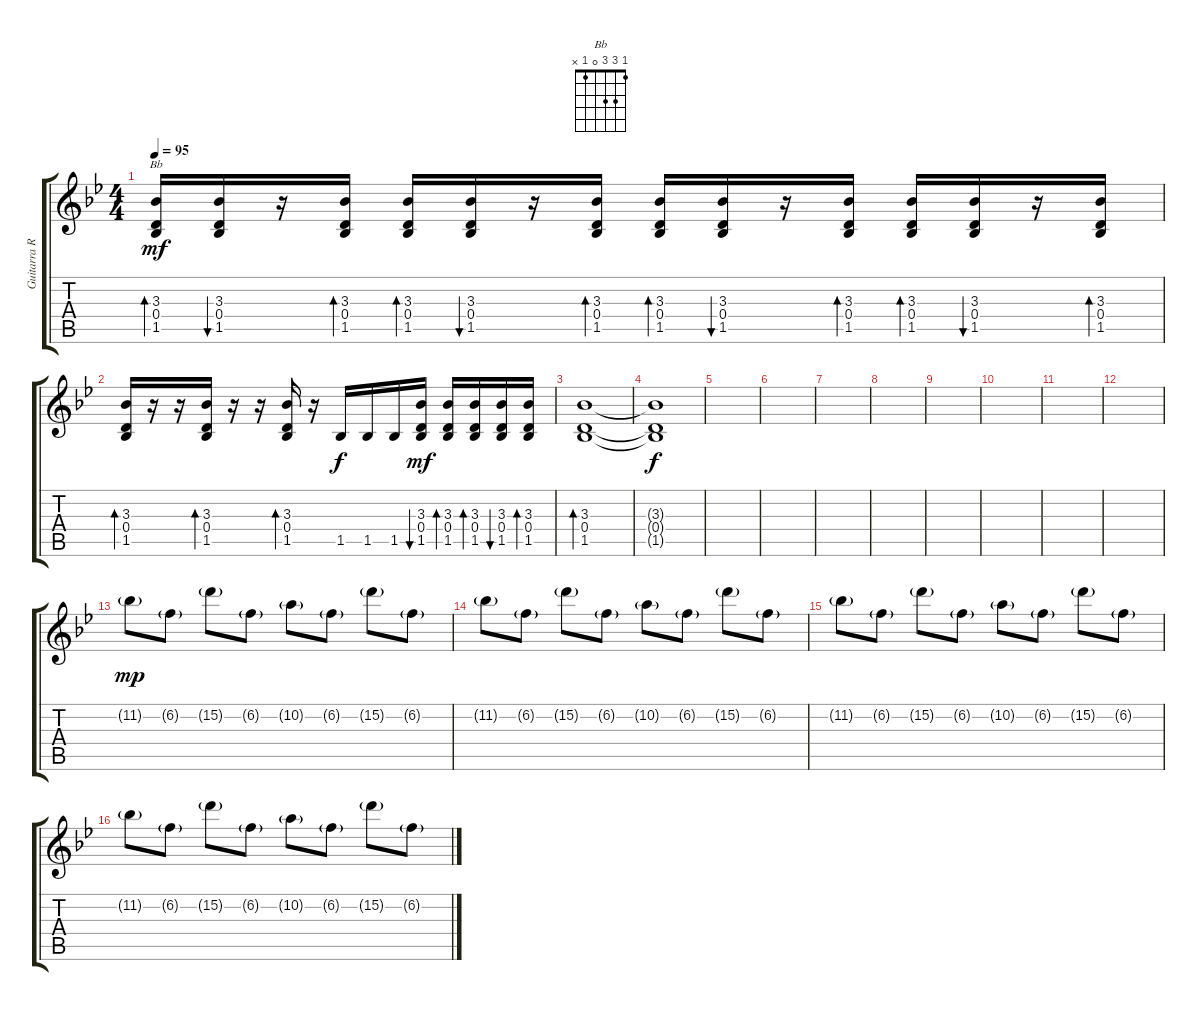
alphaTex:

\track ("Guitarra Rítmica" "Guitarra R") {instrument electricguitarclean}
\staff {score tabs}
\tuning (E4 B3 G3 D3 A2 E2) {hide}
\chord ("Bb" 1 3 3 0 1 x)
\ts (4 4)
\tempo 95
\clef g2
\ks bb
(3.3 0.4 1.5).16{bd 60 ch "Bb" dy mf} (3.3 0.4 1.5).16{bu 60} r.16 (3.3 0.4 1.5).16{bd 60} (3.3 0.4 1.5).16{bd 60} (3.3 0.4 1.5).16{bu 60} r.16 (3.3 0.4 1.5).16{bd 60} (3.3 0.4 1.5).16{bd 60} (3.3 0.4 1.5).16{bu 60} r.16 (3.3 0.4 1.5).16{bd 60} (3.3 0.4 1.5).16{bd 60} (3.3 0.4 1.5).16{bu 60} r.16 (3.3 0.4 1.5).16{bd 60} |
(3.3 0.4 1.5).16{bd 60} r.16 r.16 (3.3 0.4 1.5).16{bd 60} r.16 r.16 (3.3 0.4 1.5).16{bd 60} r.16 1.5.16{dy f} 1.5.16 1.5.16 (3.3 0.4 1.5).16{bu 60 dy mf} (3.3 0.4 1.5).16{bd 60} (3.3 0.4 1.5).16{bd 60} (3.3 0.4 1.5).16{bu 60} (3.3 0.4 1.5).16{bd 60} |
(3.3 0.4 1.5).1{bd 60} |
(3.3{t} 0.4{t} 1.5{t}).1{dy f} |
|
|
|
|
|
|
|
|
11.2{g}.8{dy mp} 6.2{g}.8 15.2{g}.8 6.2{g}.8 10.2{g}.8 6.2{g}.8 15.2{g}.8 6.2{g}.8 |
11.2{g}.8 6.2{g}.8 15.2{g}.8 6.2{g}.8 10.2{g}.8 6.2{g}.8 15.2{g}.8 6.2{g}.8 |
11.2{g}.8 6.2{g}.8 15.2{g}.8 6.2{g}.8 10.2{g}.8 6.2{g}.8 15.2{g}.8 6.2{g}.8 |
11.2{g}.8 6.2{g}.8 15.2{g}.8 6.2{g}.8 10.2{g}.8 6.2{g}.8 15.2{g}.8 6.2{g}.8
